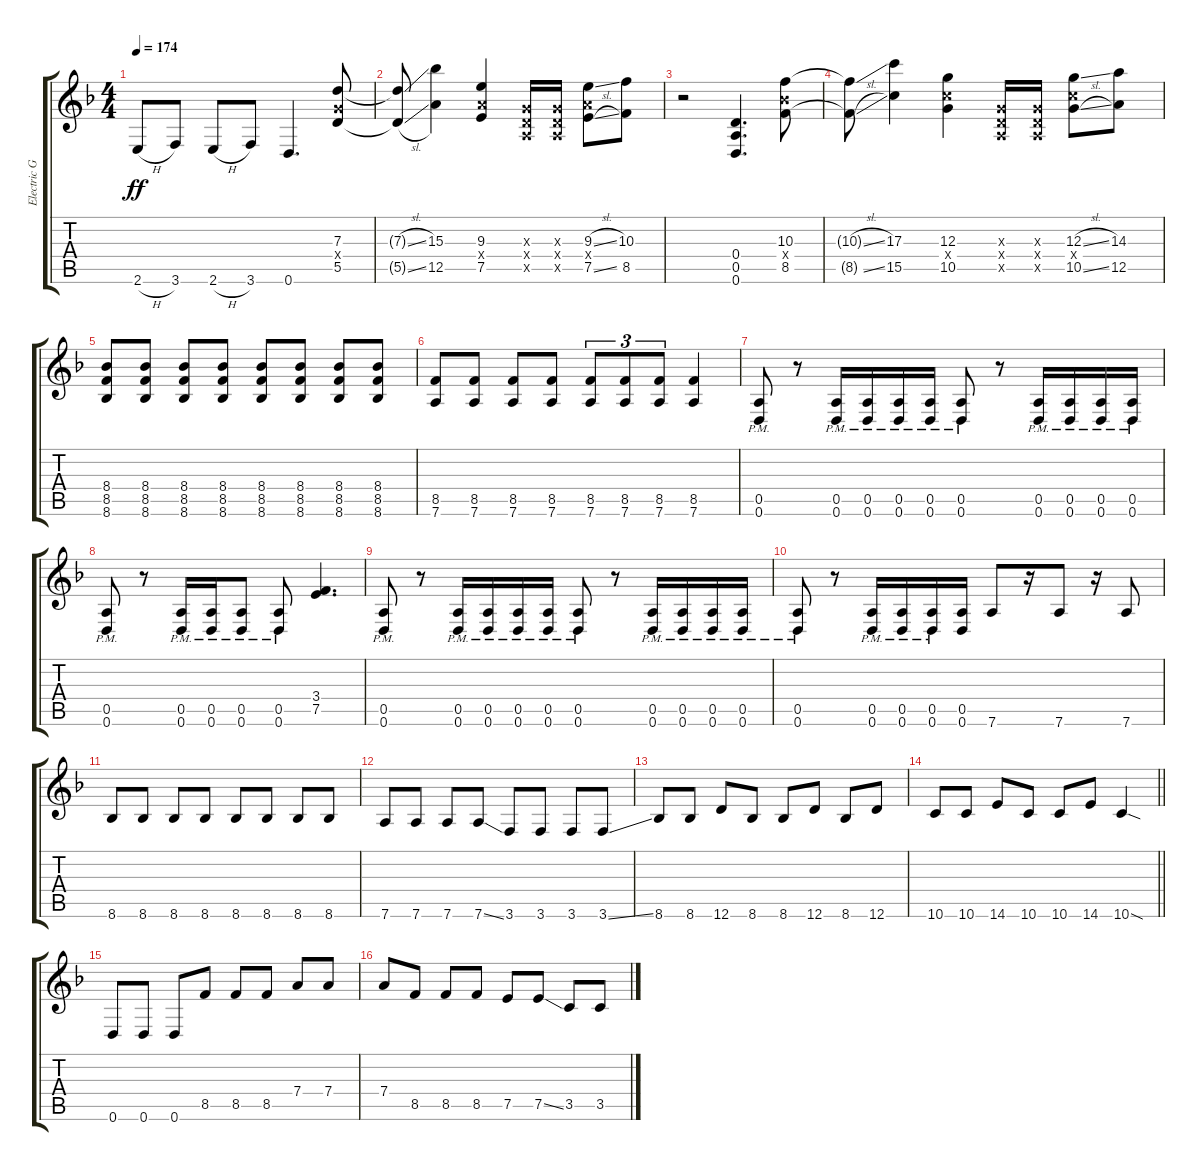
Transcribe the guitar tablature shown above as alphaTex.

\track ("Electric Guitar 2" "Electric G") {instrument overdrivenguitar}
\staff {score tabs}
\tuning (E4 B3 G3 D3 A2 D2) {hide}
\ts (4 4)
\tempo 174
\clef g2
\ks dminor
2.6{h}.8{dy ff} 3.6.8 2.6{h}.8 3.6.8 0.6.4{d} (7.3 5.4{x} 5.5).8 |
(7.3{sl t} 5.5{sl t}).8 (15.3 12.5).4 (9.3 7.4{x} 7.5).4 (0.3{x} 0.4{x} 0.5{x}).16 (0.3{x} 0.4{x} 0.5{x}).16 (9.3{sl} 7.4{x} 7.5{sl}).8 (10.3 8.5).8 |
r.2 (0.4 0.5 0.6).4{d} (10.3 8.4{x} 8.5).8 |
(10.3{sl t} 8.5{sl t}).8 (17.3 15.5).4 (12.3 10.4{x} 10.5).4 (0.3{x} 0.4{x} 0.5{x}).16 (0.3{x} 0.4{x} 0.5{x}).16 (12.3{sl} 10.4{x} 10.5{sl}).8 (14.3 12.5).8 |
(8.4 8.5 8.6).8 (8.4 8.5 8.6).8 (8.4 8.5 8.6).8 (8.4 8.5 8.6).8 (8.4 8.5 8.6).8 (8.4 8.5 8.6).8 (8.4 8.5 8.6).8 (8.4 8.5 8.6).8 |
(8.5 7.6).8 (8.5 7.6).8 (8.5 7.6).8 (8.5 7.6).8 (8.5 7.6).8{tu (3 2)} (8.5 7.6).8{tu (3 2)} (8.5 7.6).8{tu (3 2)} (8.5 7.6).4 |
(0.5{pm} 0.6{pm}).8 r.8 (0.5{pm} 0.6{pm}).16 (0.5{pm} 0.6{pm}).16 (0.5{pm} 0.6{pm}).16 (0.5{pm} 0.6{pm}).16 (0.5{pm} 0.6{pm}).8 r.8 (0.5{pm} 0.6{pm}).16 (0.5{pm} 0.6{pm}).16 (0.5{pm} 0.6{pm}).16 (0.5{pm} 0.6{pm}).16 |
(0.5{pm} 0.6{pm}).8 r.8 (0.5{pm} 0.6{pm}).16 (0.5{pm} 0.6{pm}).16 (0.5{pm} 0.6{pm}).8 (0.5{pm} 0.6{pm}).8 (3.4 7.5).4{d} |
(0.5{pm} 0.6{pm}).8 r.8 (0.5{pm} 0.6{pm}).16 (0.5{pm} 0.6{pm}).16 (0.5{pm} 0.6{pm}).16 (0.5{pm} 0.6{pm}).16 (0.5{pm} 0.6{pm}).8 r.8 (0.5{pm} 0.6{pm}).16 (0.5{pm} 0.6{pm}).16 (0.5{pm} 0.6{pm}).16 (0.5{pm} 0.6{pm}).16 |
(0.5{pm} 0.6{pm}).8 r.8 (0.5{pm} 0.6{pm}).16 (0.5{pm} 0.6{pm}).16 (0.5{pm} 0.6{pm}).16 (0.5 0.6).16 7.6.8 r.16 7.6.8 r.16 7.6.8 |
8.6.8 8.6.8 8.6.8 8.6.8 8.6.8 8.6.8 8.6.8 8.6.8 |
7.6.8 7.6.8 7.6.8 7.6{ss}.8 3.6.8 3.6.8 3.6.8 3.6{ss}.8 |
8.6.8 8.6.8 12.6.8 8.6.8 8.6.8 12.6.8 8.6.8 12.6.8 |
\barLineRight lightlight
10.6.8 10.6.8 14.6.8 10.6.8 10.6.8 14.6.8 10.6{sod}.4 |
\section ("" "")
0.6.8 0.6.8 0.6.8 8.5.8 8.5.8 8.5.8 7.4.8 7.4.8 |
7.4.8 8.5.8 8.5.8 8.5.8 7.5.8 7.5{ss}.8 3.5.8 3.5.8
